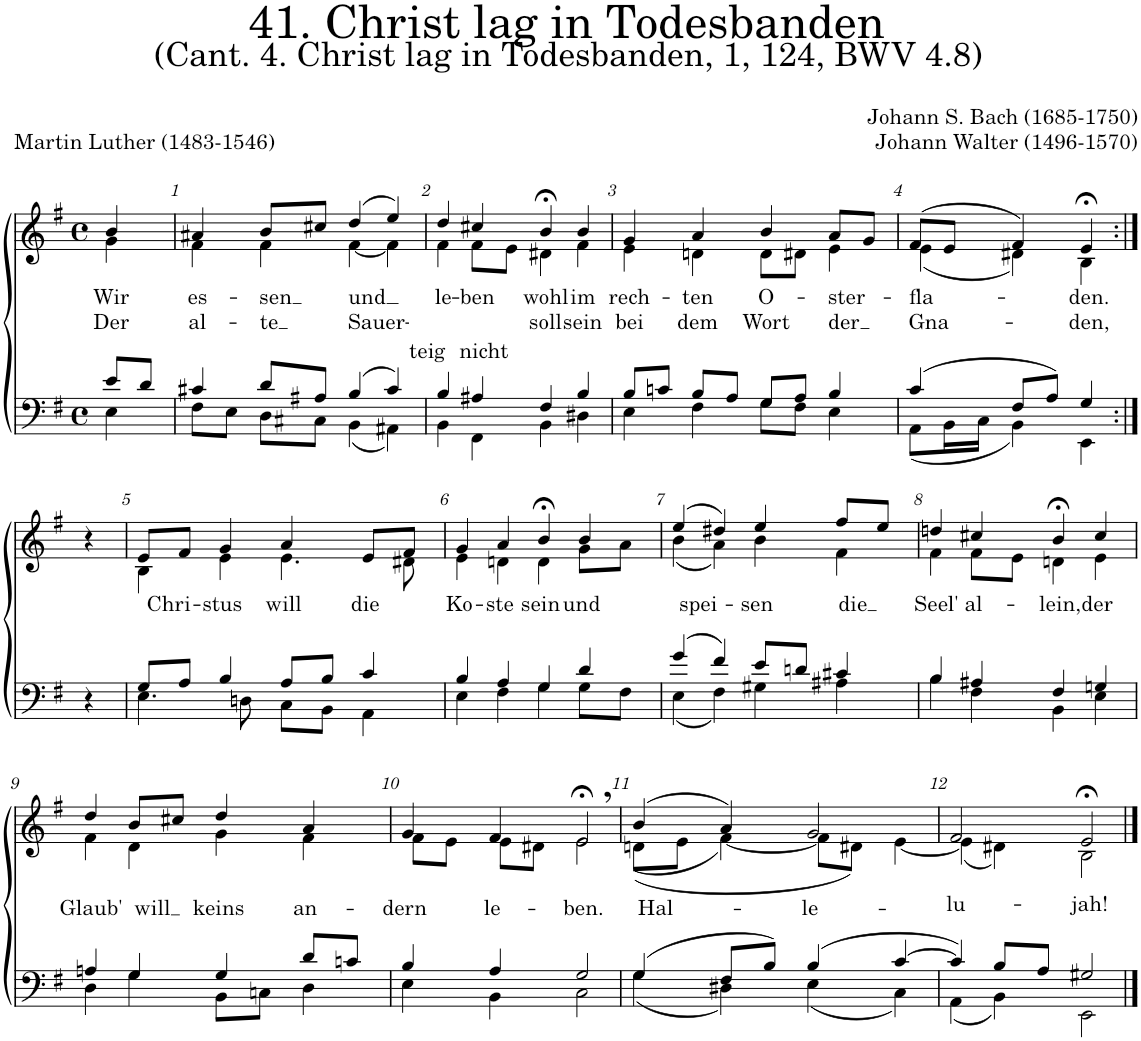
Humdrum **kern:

**kern	**kern	**text	**text
*part2	*part1	*part1	*part1
*staff2	*staff1	*staff1	*staff1
*I"Tenor/Bass	*I"Soprano/Alto	*	*
*clefF4	*clefG2	*	*
*k[f#]	*k[f#]	*	*
*M4/4	*M4/4	*	*
*met(c)	*met(c)	*	*
=	=	=	=
*^	*	*	*
!	!	!	!LO:LY:b	!LO:LY:b
*	*	*^	*	*
8e/L	4E\	4b;</	4g\	Wir	Der
8d/J	.	.	.	.	.
=1	=1	=1	=1	=1	=1
!	!	!	!	!LO:LY:b	!LO:LY:b
4c#X/	8F#\L	4a#X;</	4f#\	es-	al-
.	8E\J	.	.	.	.
!	!	!	!	!LO:LY:b	!LO:LY:b
8d/L	8D\L	8b;</L	4f#\	-sen	-te
8A#X/J	8C#X\J	8cc#X;</J	.	.	.
!	!	!	!	!LO:LY:b	!LO:LY:b
(4B/	(4BB\	(4dd/	[4f#\	und	Sauer-
4c#/)	4AA#X\)	4ee/)	4f#\]	.	.
=2	=2	=2	=2	=2	=2
!	!	!	!	!LO:LY:b	!LO:LY:b
4B/	4BB\	4dd;</	4f#\	le-	-teig
!	!	!	!	!LO:LY:b	!LO:LY:b
4A#X/	4FF#\	4cc#X/	8f#\L	-ben	nicht
.	.	.	8e\J	.	.
!	!	!	!	!LO:LY:b	!LO:LY:b
4F#/	4BB\	4b;<,/	4d#X\	wohl	soll
!	!	!	!	!LO:LY:b	!LO:LY:b
4B/	4D#X\	4b/	4f#\	im	sein
=3	=3	=3	=3	=3	=3
!	!	!	!	!LO:LY:b	!LO:LY:b
8B/L	4E\	4g/	4e\	rech-	bei
8cn/J	.	.	.	.	.
!	!	!	!	!LO:LY:b	!LO:LY:b
8B/L	4F#\	4a/	4dn\	-ten	dem
8A/J	.	.	.	.	.
!	!	!	!	!LO:LY:b	!LO:LY:b
8G/L	8G\L	4b/	8d\L	O-	Wort
8A/J	8F#\J	.	8d#X\J	.	.
!	!	!	!	!LO:LY:b	!LO:LY:b
4B/	4E\	8a/L	4e\	-ster-	der
.	.	8g/J	.	.	.
=4	=4	=4	=4	=4	=4
!	!	!	!	!LO:LY:b	!LO:LY:b
(4c/	(8AA\L	(8f#;</L	(4e\	-fla-	-Gna-
.	16BB;\L	8e/J	.	.	.
.	16C\JJ	.	.	.	.
8F#/L	4BB\)	4f#/)	4d#X\)	.	.
8A/J)	.	.	.	.	.
!	!	!	!	!LO:LY:b	!LO:LY:b
4G/	4EE\	4e;<,/	4B\	-den.	-den,
*v	*v	*	*	*	*
*	*v	*v	*	*
!!LO:LB:g=z
=4X1:|!	=4X1:|!	=4X1:|!	=4X1:|!
4r	4r	.	.
=5	=5	=5	=5
*^	*	*	*
!	!	!	!LO:LY:b	!
*	*	*^	*	*
8G/L	4.E\	8e;</L	4B\	Chri-	.
8A/J	.	8f#/J	.	.	.
!	!	!	!	!LO:LY:b	!
4B/	.	4g;</	4e\	-stus	.
.	8Dn\	.	.	.	.
!	!	!	!	!LO:LY:b	!
8A/L	8C\L	4a;</	4.e\	will	.
8B/J	8BB\J	.	.	.	.
!	!	!	!	!LO:LY:b	!
4c/	4AA\	8e/L	.	die	.
.	.	8f#/J	8d#X\	.	.
=6	=6	=6	=6	=6	=6
!	!	!	!	!LO:LY:b	!
4B/	4E\	4g;</	4e\	Ko-	.
!	!	!	!	!LO:LY:b	!
4A/	4F#\	4a/	4dn\	-ste	.
!	!	!	!	!LO:LY:b	!
4G/	4G\	4b;<,/	4d\	sein	.
!	!	!	!	!LO:LY:b	!
4d/	8G\L	4b/	8g\L	und	.
.	8F#\J	.	8a\J	.	.
=7	=7	=7	=7	=7	=7
!	!	!	!	!LO:LY:b	!
(4g/	(4E\	(4ee;</	(4b\	spei-	.
4f#/)	4F#\)	4dd#X;</)	4a\)	.	.
!	!	!	!	!LO:LY:b	!
8e/L	4G#X\	4ee/	4b\	-sen	.
8dn/J	.	.	.	.	.
!	!	!	!	!LO:LY:b	!
4c#X/	4A#X\	8ff#/L	4f#\	die	.
.	.	8ee/J	.	.	.
=8	=8	=8	=8	=8	=8
!	!	!	!	!LO:LY:b	!
4B/	4B\	4ddn;</	4f#\	Seel'	.
!	!	!	!	!LO:LY:b	!
4A#X/	4F#\	4cc#X/	8f#\L	al-	.
.	.	.	8e\J	.	.
!	!	!	!	!LO:LY:b	!
4F#/	4BB\	4b;<,/	4dn\	-lein,	.
!	!	!	!	!LO:LY:b	!
4Gn/	4E\	4cc#/	4e\	der	.
!!LO:LB:g=z	!!
=9	=9	=9	=9	=9	=9
!	!	!	!	!LO:LY:b	!
4An/	4D\	4dd/	4f#\	Glaub'	.
!	!	!	!	!LO:LY:b	!
4G/	4G\	8b/L	4d\	will	.
.	.	8cc#X/J	.	.	.
!	!	!	!	!LO:LY:b	!
4G/	8BB\L	4dd/	4g\	keins	.
.	8Cn\J	.	.	.	.
!	!	!	!	!LO:LY:b	!
8d/L	4D\	4a;</	4f#\	an-	.
8cn/J	.	.	.	.	.
=10	=10	=10	=10	=10	=10
!	!	!	!	!LO:LY:b	!
4B/	4E\	4g;</	8f#\L	-dern	.
.	.	.	8e\J	.	.
!	!	!	!	!LO:LY:b	!
4A/	4BB\	4f#/	8e\L	le-	.
.	.	.	8d#X\J	.	.
!	!	!	!	!LO:LY:b	!
2G/	2C\	2e;<,/	2e\	-ben.	.
=11	=11	=11	=11	=11	=11
!	!	!	!	!LO:LY:b	!
(4G/	(4G\	(4b;</	((8dn\L	Hal-	.
.	.	.	8e\J	.	.
8F#/L	4D#X\)	4a/)	[4f#\)	.	.
8B/J)	.	.	.	.	.
!	!	!	!	!LO:LY:b	!
(4B/	(4E\	2g/	8f#\L]	-le-	.
.	.	.	8d#X\J)	.	.
[4c/	4C\)	.	[4e\	.	.
=12	=12	=12	=12	=12	=12
!	!	!	!	!LO:LY:b	!
4c/])	(4AA\	2f#;</	(4e\]	-lu-	.
8B/L	4BB\)	.	4d#X\)	.	.
8A;</J	.	.	.	.	.
!	!	!	!	!LO:LY:b	!
2G#X/	2EE\	2e;</	2B\	-jah!	.
*v	*v	*	*	*	*
*	*v	*v	*	*
==	==	==	==
*-	*-	*-	*-
